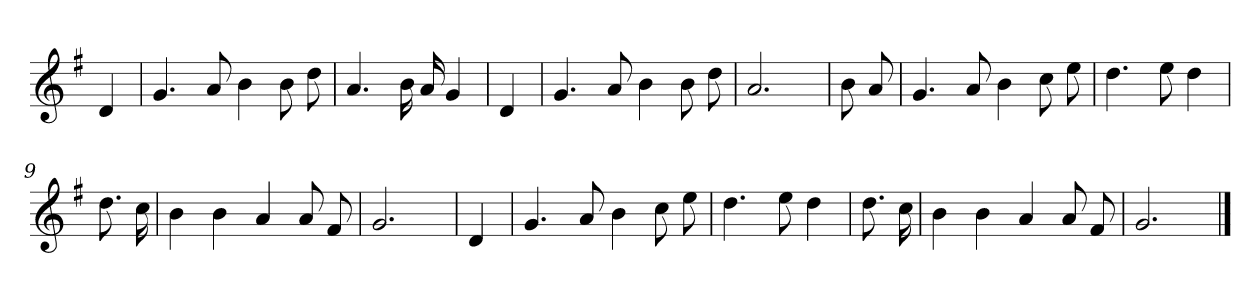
**kern
*part1
*staff1
*clefG2
*k[f#]
*G:
=
4d
=1
4.g
8a
4b
8b
8dd
=2
4.a
16b
16a
4g
=3
4d
=4
4.g
8a
4b
8b
8dd
=5
2.a
=6
8b
8a
=7
4.g
8a
4b
8cc
8ee
=8
4.dd
8ee
4dd
=9
8.dd
16cc
=10
4b
4b
4a
8a
8f#
=11
2.g
=12
4d
=13
4.g
8a
4b
8cc
8ee
=14
4.dd
8ee
4dd
=15
8.dd
16cc
=16
4b
4b
4a
8a
8f#
=17
2.g
==
*-
